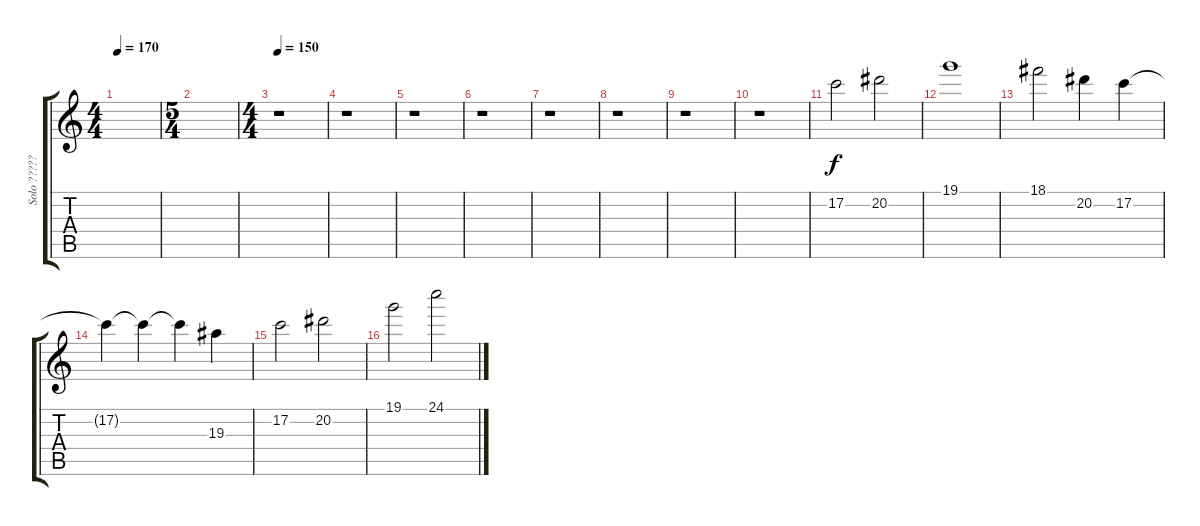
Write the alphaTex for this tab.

\track ("Solo ??????" "Solo ?????") {instrument distortionguitar}
\staff {score tabs}
\tuning (C4 G3 Eb3 Bb2 F2 C2) {hide}
\ts (4 4)
\tempo 170
\clef g2
\ks c
|
\ts (5 4)
|
\ts (4 4)
\tempo 150
r.1 |
r.1 |
r.1 |
r.1 |
r.1 |
r.1 |
r.1 |
r.1 |
17.2.2 20.2.2 |
19.1.1 |
18.1.2 20.2.4 17.2.4 |
17.2{t}.4 17.2{t}.4 17.2{t}.4 19.3.4 |
17.2.2 20.2.2 |
19.1.2 24.1.2
